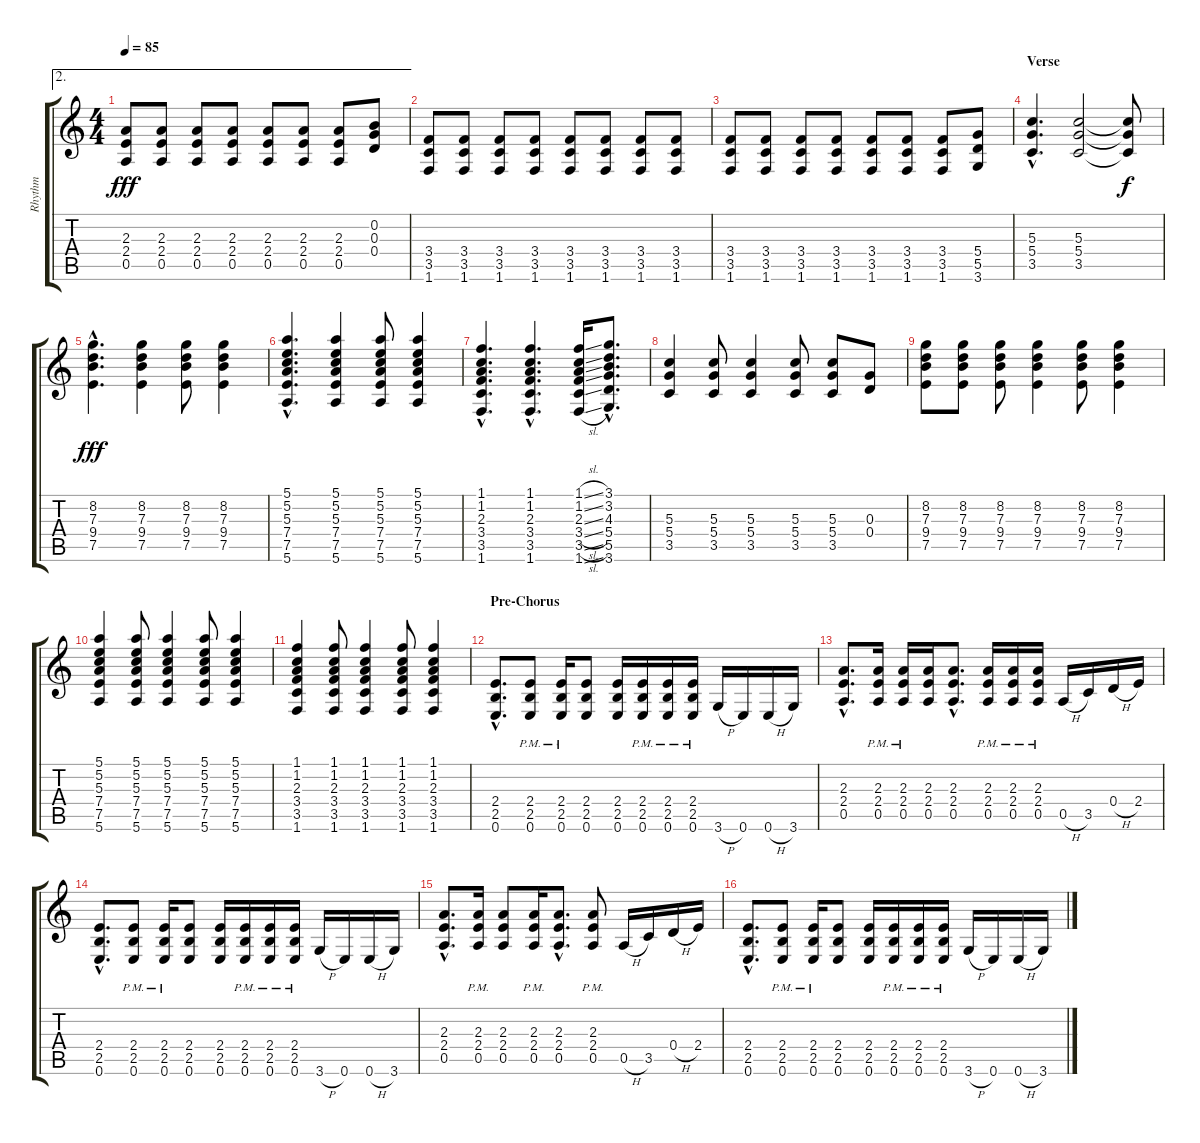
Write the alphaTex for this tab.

\track ("Rhythm" "Rhythm") {instrument distortionguitar}
\staff {score tabs}
\tuning (E4 B3 G3 D3 A2 E2) {hide}
\ae 2
\ts (4 4)
\tempo 85
\clef g2
\ks c
(2.3 2.4 0.5).8{dy fff} (2.3 2.4 0.5).8 (2.3 2.4 0.5).8 (2.3 2.4 0.5).8 (2.3 2.4 0.5).8 (2.3 2.4 0.5).8 (2.3 2.4 0.5).8 (0.2 0.3 0.4).8 |
(3.4 3.5 1.6).8 (3.4 3.5 1.6).8 (3.4 3.5 1.6).8 (3.4 3.5 1.6).8 (3.4 3.5 1.6).8 (3.4 3.5 1.6).8 (3.4 3.5 1.6).8 (3.4 3.5 1.6).8 |
(3.4 3.5 1.6).8 (3.4 3.5 1.6).8 (3.4 3.5 1.6).8 (3.4 3.5 1.6).8 (3.4 3.5 1.6).8 (3.4 3.5 1.6).8 (3.4 3.5 1.6).8 (5.4 5.5 3.6).8 |
\section ("" "Verse")
(5.3{hac} 5.4{hac} 3.5{hac}).4{d} (5.3 5.4 3.5).2 (5.3{t} 5.4{t} 3.5{t}).8{dy f} |
(8.2{hac} 7.3{hac} 9.4{hac} 7.5{hac}).4{d dy fff} (8.2 7.3 9.4 7.5).4 (8.2 7.3 9.4 7.5).8 (8.2 7.3 9.4 7.5).4 |
(5.1{hac} 5.2{hac} 5.3{hac} 7.4{hac} 7.5{hac} 5.6{hac}).4{d} (5.1 5.2 5.3 7.4 7.5 5.6).4 (5.1 5.2 5.3 7.4 7.5 5.6).8 (5.1 5.2 5.3 7.4 7.5 5.6).4 |
(1.1{hac} 1.2{hac} 2.3{hac} 3.4{hac} 3.5{hac} 1.6{hac}).4{d} (1.1{hac} 1.2{hac} 2.3{hac} 3.4{hac} 3.5{hac} 1.6{hac}).4{d} (1.1{sl} 1.2{sl} 2.3{sl} 3.4{sl} 3.5{sl} 1.6{sl}).16 (3.1{hac} 3.2{hac} 4.3{hac} 5.4{hac} 5.5{hac} 3.6{hac}).8{d} |
(5.3 5.4 3.5).4 (5.3 5.4 3.5).8 (5.3 5.4 3.5).4 (5.3 5.4 3.5).8 (5.3 5.4 3.5).8 (0.3 0.4).8 |
(8.2 7.3 9.4 7.5).8 (8.2 7.3 9.4 7.5).8 (8.2 7.3 9.4 7.5).8 (8.2 7.3 9.4 7.5).4 (8.2 7.3 9.4 7.5).8 (8.2 7.3 9.4 7.5).4 |
(5.1 5.2 5.3 7.4 7.5 5.6).4 (5.1 5.2 5.3 7.4 7.5 5.6).8 (5.1 5.2 5.3 7.4 7.5 5.6).4 (5.1 5.2 5.3 7.4 7.5 5.6).8 (5.1 5.2 5.3 7.4 7.5 5.6).4 |
(1.1 1.2 2.3 3.4 3.5 1.6).4 (1.1 1.2 2.3 3.4 3.5 1.6).8 (1.1 1.2 2.3 3.4 3.5 1.6).4 (1.1 1.2 2.3 3.4 3.5 1.6).8 (1.1 1.2 2.3 3.4 3.5 1.6).4 |
\section ("" "Pre-Chorus")
(2.4{hac} 2.5{hac} 0.6{hac}).8{d} (2.4{pm} 2.5 0.6).8 (2.4{pm} 2.5 0.6).16 (2.4 2.5 0.6).8 (2.4 2.5 0.6).16 (2.4{pm} 2.5 0.6).16 (2.4{pm} 2.5 0.6).16 (2.4{pm} 2.5 0.6).16 3.6{h}.16 0.6.16 0.6{h}.16 3.6.16 |
(2.3{hac} 2.4{hac} 0.5{hac}).8{d} (2.3 2.4{pm} 0.5).16 (2.3 2.4{pm} 0.5).16 (2.3 2.4 0.5).16 (2.3{hac} 2.4{hac} 0.5{hac}).8{d} (2.3 2.4{pm} 0.5).16 (2.3 2.4{pm} 0.5).16 (2.3 2.4{pm} 0.5).16 0.5{h}.16 3.5.16 0.4{h}.16 2.4.16 |
(2.4{hac} 2.5{hac} 0.6{hac}).8{d} (2.4{pm} 2.5 0.6).8 (2.4{pm} 2.5 0.6).16 (2.4 2.5 0.6).8 (2.4 2.5 0.6).16 (2.4{pm} 2.5 0.6).16 (2.4{pm} 2.5 0.6).16 (2.4{pm} 2.5 0.6).16 3.6{h}.16 0.6.16 0.6{h}.16 3.6.16 |
(2.3{hac} 2.4{hac} 0.5{hac}).8{d} (2.3 2.4{pm} 0.5).16 (2.3 2.4 0.5).8 (2.3{pm} 2.4 0.5).16 (2.3{hac} 2.4{hac} 0.5{hac}).8{d} (2.3 2.4{pm} 0.5).8 0.5{h}.16 3.5.16 0.4{h}.16 2.4.16 |
(2.4{hac} 2.5{hac} 0.6{hac}).8{d} (2.4{pm} 2.5 0.6).8 (2.4{pm} 2.5 0.6).16 (2.4 2.5 0.6).8 (2.4 2.5 0.6).16 (2.4{pm} 2.5 0.6).16 (2.4{pm} 2.5 0.6).16 (2.4{pm} 2.5 0.6).16 3.6{h}.16 0.6.16 0.6{h}.16 3.6.16
